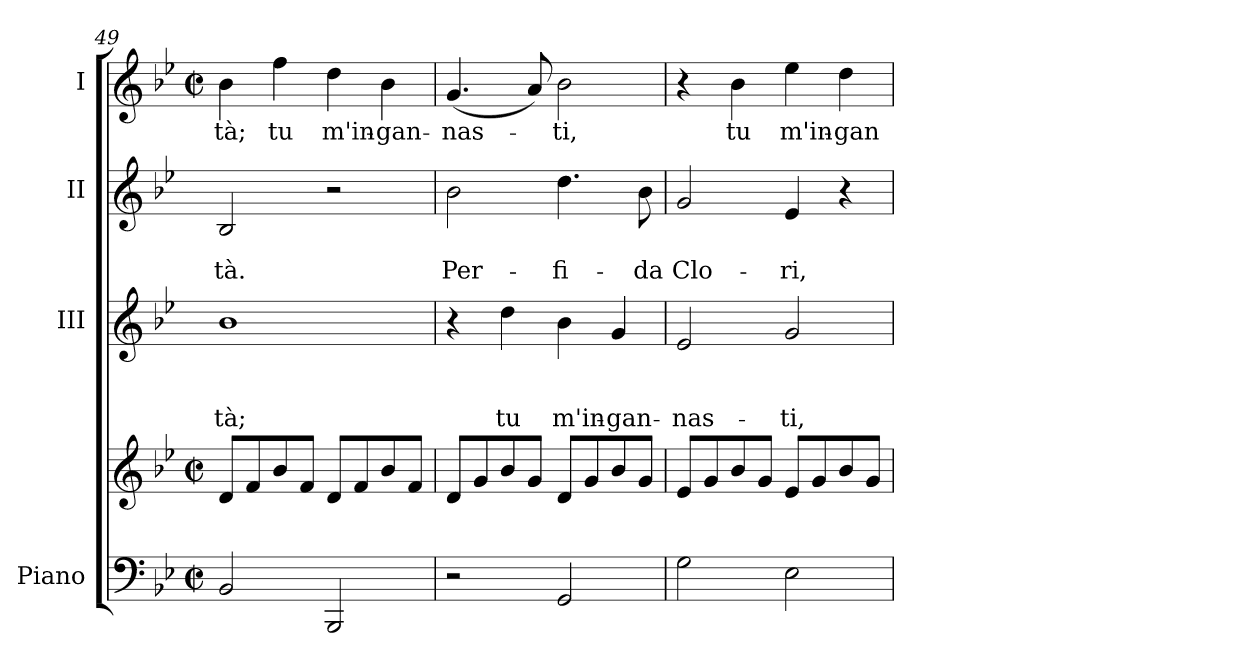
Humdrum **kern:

**kern	**kern	**kern	**text	**text	**text	**kern	**text	**text	**kern	**text
*part4	*part4	*part3	*part3	*part3	*part3	*part2	*part2	*part2	*part1	*part1
*staff5	*staff4	*staff3	*staff3	*staff3	*staff3	*staff2	*staff2	*staff2	*staff1	*staff1
*I"Piano	*	*I"III	*	*	*	*I"II	*	*	*I"I	*
*	*	*I'III	*	*	*	*I'II	*	*	*I'I	*
*clefF4	*clefG2	*clefG2	*	*	*	*clefG2	*	*	*clefG2	*
*k[b-e-]	*k[b-e-]	*k[b-e-]	*	*	*	*k[b-e-]	*	*	*k[b-e-]	*
*B-:	*B-:	*B-:	*	*	*	*B-:	*	*	*B-:	*
*M2/2	*M2/2	*	*	*	*	*	*	*	*M2/2	*
*met(c|)	*met(c|)	*	*	*	*	*	*	*	*met(c|)	*
=49	=49	=49	=49	=49	=49	=49	=49	=49	=49	=49
!	!	!	!	!	!LO:LY:b	!	!	!LO:LY:b	!	!LO:LY:b
2BB-/	8d/L	1b-	.	.	-tà;	2B-/	.	-tà.	4b-\	-tà;
.	8f/	.	.	.	.	.	.	.	.	.
!	!	!	!	!	!	!	!	!	!	!LO:LY:b
.	8b-/	.	.	.	.	.	.	.	4ff\	tu
.	8f/J	.	.	.	.	.	.	.	.	.
!	!	!	!	!	!	!	!	!	!	!LO:LY:b
2BBB-/	8d/L	.	.	.	.	2r	.	.	4dd\	m'in-
.	8f/	.	.	.	.	.	.	.	.	.
!	!	!	!	!	!	!	!	!	!	!LO:LY:b:rj
.	8b-/	.	.	.	.	.	.	.	4b-\	-gan-
.	8f/J	.	.	.	.	.	.	.	.	.
!!LO:LB:g=z
=50	=50	=50	=50	=50	=50	=50	=50	=50	=50	=50
!	!	!	!	!	!	!	!	!LO:LY:b	!	!LO:LY:b
2r	8d/L	4r	.	.	.	2b-\	.	Per-	(<4.g/	-nas-
.	8g/	.	.	.	.	.	.	.	.	.
!	!	!	!	!	!LO:LY:b	!	!	!	!	!
.	8b-/	4dd\	.	.	tu	.	.	.	.	.
.	8g/J	.	.	.	.	.	.	.	8a/)	.
!	!	!	!	!	!LO:LY:b	!	!	!LO:LY:b	!	!LO:LY:b
2GG/	8d/L	4b-\	.	.	m'in-	4.dd\	.	-fi-	2b-\	-ti,
.	8g/	.	.	.	.	.	.	.	.	.
!	!	!	!	!	!LO:LY:b:rj	!	!	!	!	!
.	8b-/	4g/	.	.	-gan-	.	.	.	.	.
!	!	!	!	!	!	!	!	!LO:LY:b	!	!
.	8g/J	.	.	.	.	8b-\	.	-da	.	.
=51	=51	=51	=51	=51	=51	=51	=51	=51	=51	=51
!	!	!	!	!	!LO:LY:b	!	!	!LO:LY:b	!	!
2G\	8e-/L	2e-/	.	.	-nas-	2g/	.	Clo-	4r	.
.	8g/	.	.	.	.	.	.	.	.	.
!	!	!	!	!	!	!	!	!	!	!LO:LY:b
.	8b-/	.	.	.	.	.	.	.	4b-\	tu
.	8g/J	.	.	.	.	.	.	.	.	.
!	!	!	!	!	!LO:LY:b	!	!	!LO:LY:b	!	!LO:LY:b
2E-\	8e-/L	2g/	.	.	-ti,	4e-/	.	-ri,	4ee-\	m'in-
.	8g/	.	.	.	.	.	.	.	.	.
!	!	!	!	!	!	!	!	!	!	!LO:LY:b:rj
.	8b-/	.	.	.	.	4r	.	.	4dd\	-gan-
.	8g/J	.	.	.	.	.	.	.	.	.
=	=	=	=	=	=	=	=	=	=	=
*-	*-	*-	*-	*-	*-	*-	*-	*-	*-	*-
